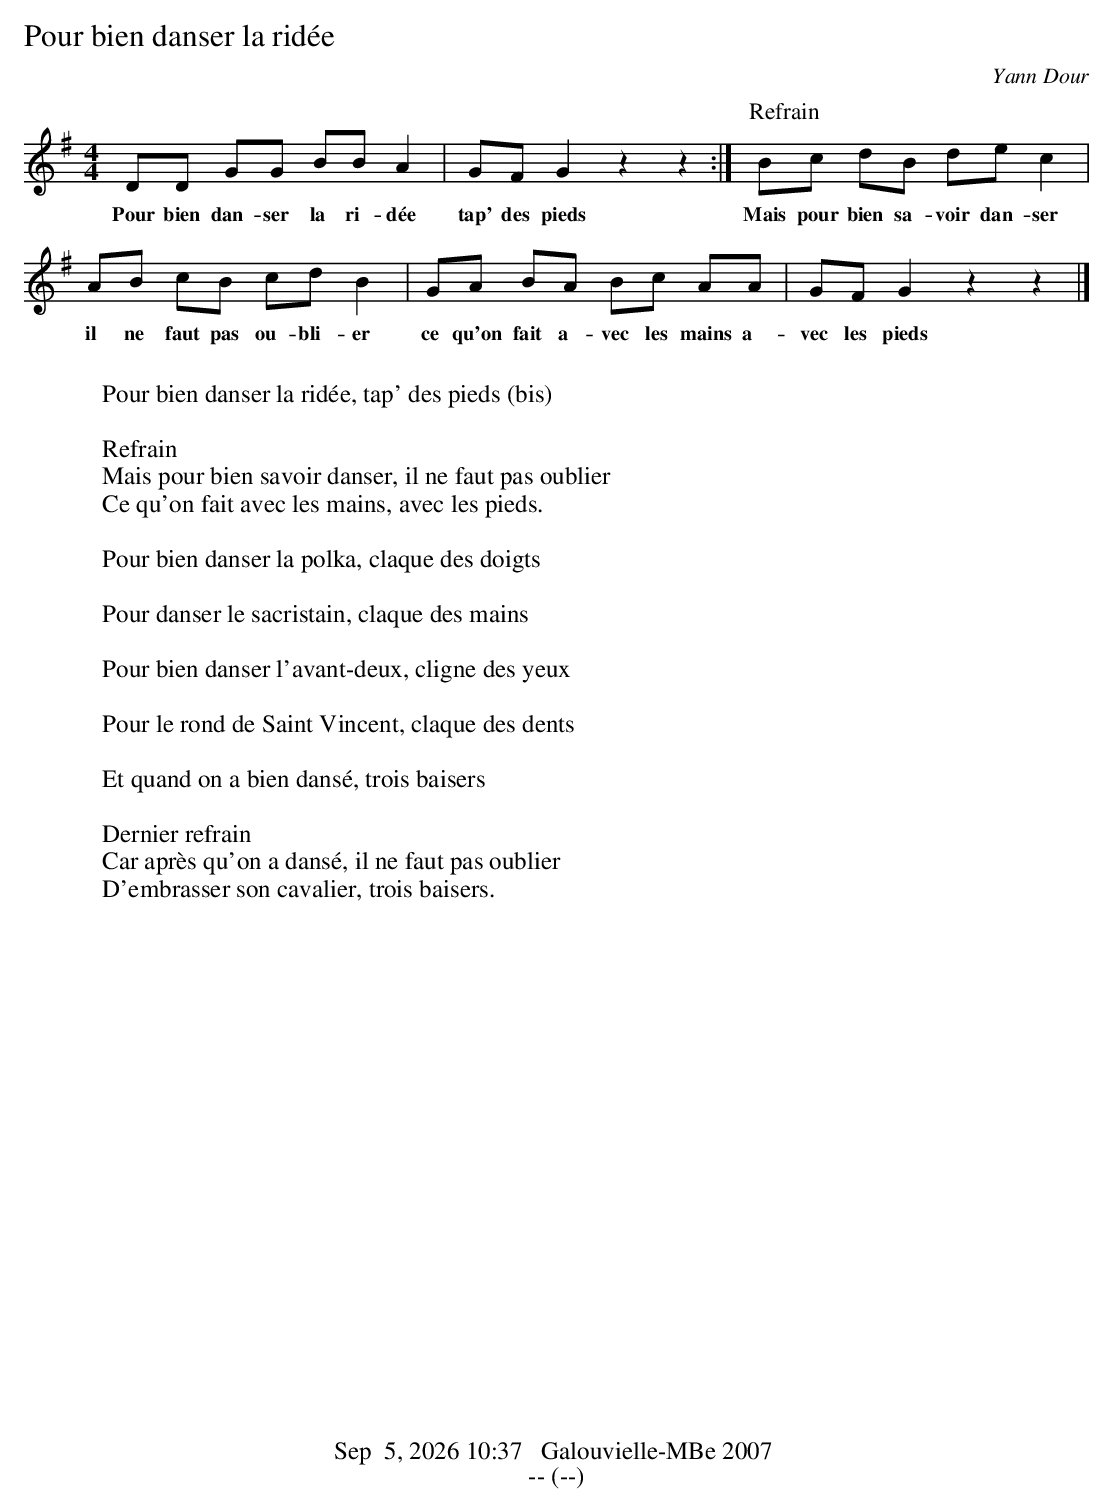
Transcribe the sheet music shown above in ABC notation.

X:1
T:Pour bien danser la ridée
C:Yann Dour
M:4/4
L:1/8
K:G
DD GG BB A2 | GF G2 z2 z2 :| [P:Refrain]Bc dB de c2 | AB cB cd B2 | GA BA Bc AA | GF G2 z2z2 |]
w: Pour bien dan-ser la ri-dée tap' des pieds Mais pour bien sa-voir dan-ser il ne faut pas ou-bli-er ce qu'on fait a-vec les mains a-vec les pieds
W:
W:Pour bien danser la ridée, tap' des pieds (bis)
W:
W:Refrain
W:Mais pour bien savoir danser, il ne faut pas oublier
W:Ce qu'on fait avec les mains, avec les pieds.
W:
W:Pour bien danser la polka, claque des doigts
W:
W:Pour danser le sacristain, claque des mains
W:
W:Pour bien danser l'avant-deux, cligne des yeux
W:
W:Pour le rond de Saint Vincent, claque des dents
W:
W:Et quand on a bien dansé, trois baisers
W:
W:Dernier refrain
W:Car après qu'on a dansé, il ne faut pas oublier
W:D'embrasser son cavalier, trois baisers.
